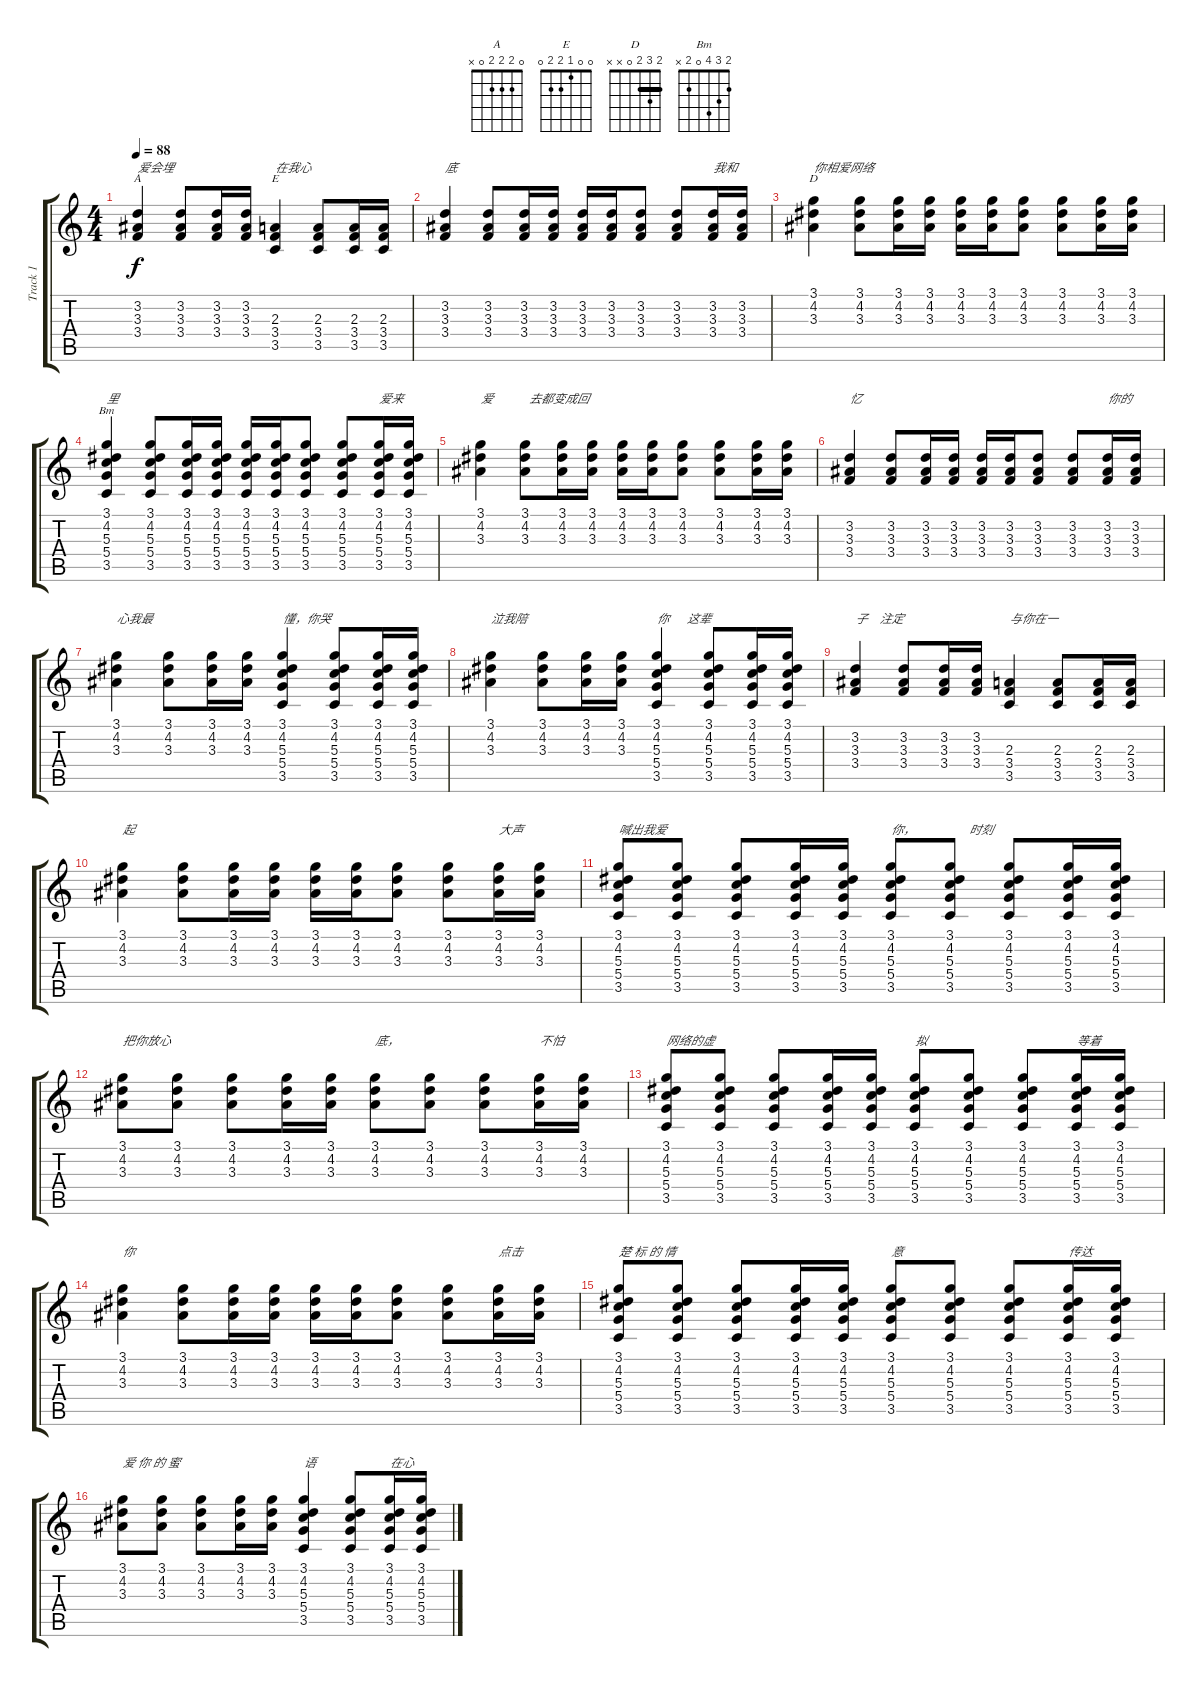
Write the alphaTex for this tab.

\track ("Track 1" "Track 1") {instrument acousticguitarsteel}
\staff {score tabs}
\tuning (E4 B3 G3 D3 A2 E2) {hide}
\chord ("A" 0 2 2 2 0 x)
\chord ("E" 0 0 1 2 2 0)
\chord ("D" 2 3 2 0 x x) {barre 2}
\chord ("Bm" 2 3 4 0 2 x)
\ts (4 4)
\tempo 88
\clef g2
\ks c
(3.2 3.3 3.4).4{ch "A" txt "爱会埋" dy f} (3.2 3.3 3.4).8 (3.2 3.3 3.4).16 (3.2 3.3 3.4).16 (2.3 3.4 3.5).4{ch "E" txt "在我心"} (2.3 3.4 3.5).8 (2.3 3.4 3.5).16 (2.3 3.4 3.5).16 |
(3.2 3.3 3.4).4{txt "底"} (3.2 3.3 3.4).8 (3.2 3.3 3.4).16 (3.2 3.3 3.4).16 (3.2 3.3 3.4).16 (3.2 3.3 3.4).16 (3.2 3.3 3.4).8 (3.2 3.3 3.4).8 (3.2 3.3 3.4).16{txt "我和"} (3.2 3.3 3.4).16 |
(3.1 4.2 3.3).4{ch "D" txt "你相爱网络"} (3.1 4.2 3.3).8 (3.1 4.2 3.3).16 (3.1 4.2 3.3).16 (3.1 4.2 3.3).16 (3.1 4.2 3.3).16 (3.1 4.2 3.3).8 (3.1 4.2 3.3).8 (3.1 4.2 3.3).16 (3.1 4.2 3.3).16 |
(3.1 4.2 5.3 5.4 3.5).4{ch "Bm" txt "里"} (3.1 4.2 5.3 5.4 3.5).8 (3.1 4.2 5.3 5.4 3.5).16 (3.1 4.2 5.3 5.4 3.5).16 (3.1 4.2 5.3 5.4 3.5).16 (3.1 4.2 5.3 5.4 3.5).16 (3.1 4.2 5.3 5.4 3.5).8 (3.1 4.2 5.3 5.4 3.5).8 (3.1 4.2 5.3 5.4 3.5).16{txt "爱来"} (3.1 4.2 5.3 5.4 3.5).16 |
(3.1 4.2 3.3).4{txt "爱            去都变成回"} (3.1 4.2 3.3).8 (3.1 4.2 3.3).16 (3.1 4.2 3.3).16 (3.1 4.2 3.3).16 (3.1 4.2 3.3).16 (3.1 4.2 3.3).8 (3.1 4.2 3.3).8 (3.1 4.2 3.3).16 (3.1 4.2 3.3).16 |
(3.2 3.3 3.4).4{txt "忆"} (3.2 3.3 3.4).8 (3.2 3.3 3.4).16 (3.2 3.3 3.4).16 (3.2 3.3 3.4).16 (3.2 3.3 3.4).16 (3.2 3.3 3.4).8 (3.2 3.3 3.4).8 (3.2 3.3 3.4).16{txt "你的"} (3.2 3.3 3.4).16 |
(3.1 4.2 3.3).4{txt "心我最"} (3.1 4.2 3.3).8 (3.1 4.2 3.3).16 (3.1 4.2 3.3).16 (3.1 4.2 5.3 5.4 3.5).4{txt "懂，你哭"} (3.1 4.2 5.3 5.4 3.5).8 (3.1 4.2 5.3 5.4 3.5).16 (3.1 4.2 5.3 5.4 3.5).16 |
(3.1 4.2 3.3).4{txt "泣我陪"} (3.1 4.2 3.3).8 (3.1 4.2 3.3).16 (3.1 4.2 3.3).16 (3.1 4.2 5.3 5.4 3.5).4{txt "你      这辈"} (3.1 4.2 5.3 5.4 3.5).8 (3.1 4.2 5.3 5.4 3.5).16 (3.1 4.2 5.3 5.4 3.5).16 |
(3.2 3.3 3.4).4{txt "子    注定"} (3.2 3.3 3.4).8 (3.2 3.3 3.4).16 (3.2 3.3 3.4).16 (2.3 3.4 3.5).4{txt "与你在一"} (2.3 3.4 3.5).8 (2.3 3.4 3.5).16 (2.3 3.4 3.5).16 |
(3.1 4.2 3.3).4{txt "起"} (3.1 4.2 3.3).8 (3.1 4.2 3.3).16 (3.1 4.2 3.3).16 (3.1 4.2 3.3).16 (3.1 4.2 3.3).16 (3.1 4.2 3.3).8 (3.1 4.2 3.3).8 (3.1 4.2 3.3).16{txt "大声"} (3.1 4.2 3.3).16 |
(3.1 4.2 5.3 5.4 3.5).8{txt "喊出我爱"} (3.1 4.2 5.3 5.4 3.5).8 (3.1 4.2 5.3 5.4 3.5).8 (3.1 4.2 5.3 5.4 3.5).16 (3.1 4.2 5.3 5.4 3.5).16 (3.1 4.2 5.3 5.4 3.5).8{txt "你，                  时刻"} (3.1 4.2 5.3 5.4 3.5).8 (3.1 4.2 5.3 5.4 3.5).8 (3.1 4.2 5.3 5.4 3.5).16 (3.1 4.2 5.3 5.4 3.5).16 |
(3.1 4.2 3.3).8{txt "把你放心"} (3.1 4.2 3.3).8 (3.1 4.2 3.3).8 (3.1 4.2 3.3).16 (3.1 4.2 3.3).16 (3.1 4.2 3.3).8{txt "底，"} (3.1 4.2 3.3).8 (3.1 4.2 3.3).8 (3.1 4.2 3.3).16{txt "不怕"} (3.1 4.2 3.3).16 |
(3.1 4.2 5.3 5.4 3.5).8{txt "网络的虚"} (3.1 4.2 5.3 5.4 3.5).8 (3.1 4.2 5.3 5.4 3.5).8 (3.1 4.2 5.3 5.4 3.5).16 (3.1 4.2 5.3 5.4 3.5).16 (3.1 4.2 5.3 5.4 3.5).8{txt "拟    "} (3.1 4.2 5.3 5.4 3.5).8 (3.1 4.2 5.3 5.4 3.5).8 (3.1 4.2 5.3 5.4 3.5).16{txt "等着"} (3.1 4.2 5.3 5.4 3.5).16 |
(3.1 4.2 3.3).4{txt "你"} (3.1 4.2 3.3).8 (3.1 4.2 3.3).16 (3.1 4.2 3.3).16 (3.1 4.2 3.3).16 (3.1 4.2 3.3).16 (3.1 4.2 3.3).8 (3.1 4.2 3.3).8 (3.1 4.2 3.3).16{txt "点击"} (3.1 4.2 3.3).16 |
(3.1 4.2 5.3 5.4 3.5).8{txt "楚 标 的 情"} (3.1 4.2 5.3 5.4 3.5).8 (3.1 4.2 5.3 5.4 3.5).8 (3.1 4.2 5.3 5.4 3.5).16 (3.1 4.2 5.3 5.4 3.5).16 (3.1 4.2 5.3 5.4 3.5).8{txt "意    "} (3.1 4.2 5.3 5.4 3.5).8 (3.1 4.2 5.3 5.4 3.5).8 (3.1 4.2 5.3 5.4 3.5).16{txt "传达"} (3.1 4.2 5.3 5.4 3.5).16 |
(3.1 4.2 3.3).8{txt "爱 你 的 蜜"} (3.1 4.2 3.3).8 (3.1 4.2 3.3).8 (3.1 4.2 3.3).16 (3.1 4.2 3.3).16 (3.1 4.2 5.3 5.4 3.5).4{txt "语"} (3.1 4.2 5.3 5.4 3.5).8 (3.1 4.2 5.3 5.4 3.5).16{txt "在心"} (3.1 4.2 5.3 5.4 3.5).16
